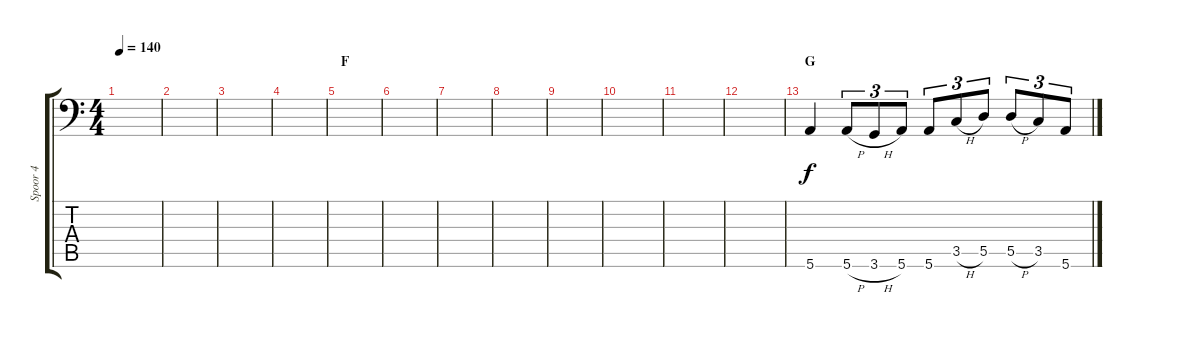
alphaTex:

\track ("Spoor 4" "Spoor 4") {instrument overdrivenguitar}
\staff {score tabs}
\tuning (E3 B2 G2 D2 A1 E1) {hide}
\ts (4 4)
\tempo 140
\clef f4
\ks c
|
|
|
|
\section ("" "F")
|
|
|
|
|
|
|
|
\section ("" "G")
5.6.4 5.6{h}.8{tu (3 2)} 3.6{h}.8{tu (3 2)} 5.6.8{tu (3 2)} 5.6.8{tu (3 2)} 3.5{h}.8{tu (3 2)} 5.5.8{tu (3 2)} 5.5{h}.8{tu (3 2)} 3.5.8{tu (3 2)} 5.6.8{tu (3 2)}
